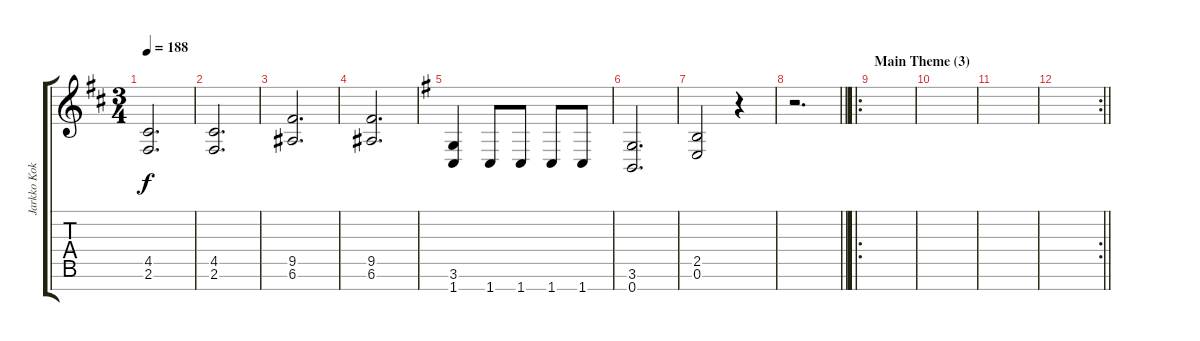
\track ("Jarkko Kokko (guitar)" "Jarkko Kok") {instrument distortionguitar}
\staff {score tabs}
\tuning (E4 B3 G3 D3 A2 E2 B1) {hide}
\ts (3 4)
\tempo 188
\clef g2
\ks bminor
(4.5 2.6).2{d dy f} |
(4.5 2.6).2{d} |
(9.5 6.6).2{d} |
(9.5 6.6).2{d} |
\ks eminor
(3.6 1.7).4 1.7.8 1.7.8 1.7.8 1.7.8 |
(3.6 0.7).2{d} |
(2.5 0.6).2 r.4 |
\barLineRight lightlight
r.2{d} |
\ro
\section ("" "Main Theme (3)")
|
|
|
\rc 2
\barLineRight lightlight
